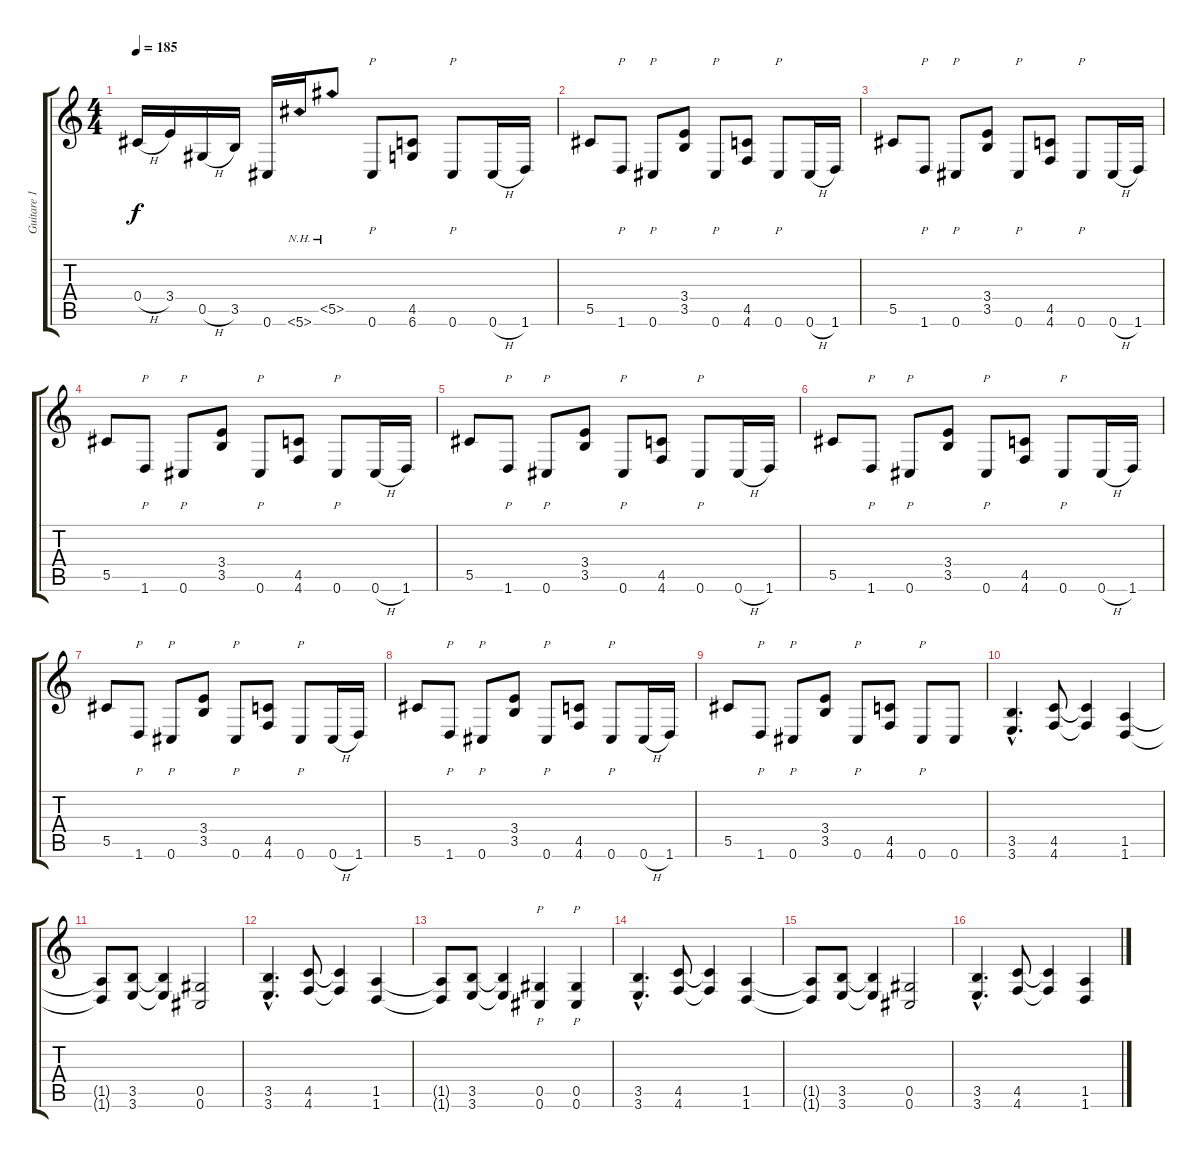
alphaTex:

\track ("Guitare 1" "Guitare 1") {instrument distortionguitar}
\staff {score tabs}
\tuning (Eb4 Bb3 Gb3 Db3 Ab2 Db2) {hide}
\ts (4 4)
\tempo 185
\clef g2
\ks c
0.4{h}.16{dy f} 3.4.16 0.5{h}.16 3.5.16 0.6.16 5.6{nh}.16 5.5{nh}.8 0.6.8{p} (4.5 6.6).8 0.6.8{p} 0.6{h}.16 1.6.16 |
5.5.8 1.6.8{p} 0.6.8{p} (3.4 3.5).8 0.6.8{p} (4.5 4.6).8 0.6.8{p} 0.6{h}.16 1.6.16 |
5.5.8 1.6.8{p} 0.6.8{p} (3.4 3.5).8 0.6.8{p} (4.5 4.6).8 0.6.8{p} 0.6{h}.16 1.6.16 |
5.5.8 1.6.8{p} 0.6.8{p} (3.4 3.5).8 0.6.8{p} (4.5 4.6).8 0.6.8{p} 0.6{h}.16 1.6.16 |
5.5.8 1.6.8{p} 0.6.8{p} (3.4 3.5).8 0.6.8{p} (4.5 4.6).8 0.6.8{p} 0.6{h}.16 1.6.16 |
5.5.8 1.6.8{p} 0.6.8{p} (3.4 3.5).8 0.6.8{p} (4.5 4.6).8 0.6.8{p} 0.6{h}.16 1.6.16 |
5.5.8 1.6.8{p} 0.6.8{p} (3.4 3.5).8 0.6.8{p} (4.5 4.6).8 0.6.8{p} 0.6{h}.16 1.6.16 |
5.5.8 1.6.8{p} 0.6.8{p} (3.4 3.5).8 0.6.8{p} (4.5 4.6).8 0.6.8{p} 0.6{h}.16 1.6.16 |
5.5.8 1.6.8{p} 0.6.8{p} (3.4 3.5).8 0.6.8{p} (4.5 4.6).8 0.6.8{p} 0.6.8 |
(3.5{hac} 3.6{hac}).4{d} (4.5 4.6).8 (4.5{t} 4.6{t}).4 (1.5 1.6).4 |
(1.5{t} 1.6{t}).8 (3.5 3.6).8 (3.5{t} 3.6{t}).4 (0.5 0.6).2 |
(3.5{hac} 3.6{hac}).4{d} (4.5 4.6).8 (4.5{t} 4.6{t}).4 (1.5 1.6).4 |
(1.5{t} 1.6{t}).8 (3.5 3.6).8 (3.5{t} 3.6{t}).4 (0.5 0.6).4{p} (0.5 0.6).4{p} |
(3.5{hac} 3.6{hac}).4{d} (4.5 4.6).8 (4.5{t} 4.6{t}).4 (1.5 1.6).4 |
(1.5{t} 1.6{t}).8 (3.5 3.6).8 (3.5{t} 3.6{t}).4 (0.5 0.6).2 |
(3.5{hac} 3.6{hac}).4{d} (4.5 4.6).8 (4.5{t} 4.6{t}).4 (1.5 1.6).4
